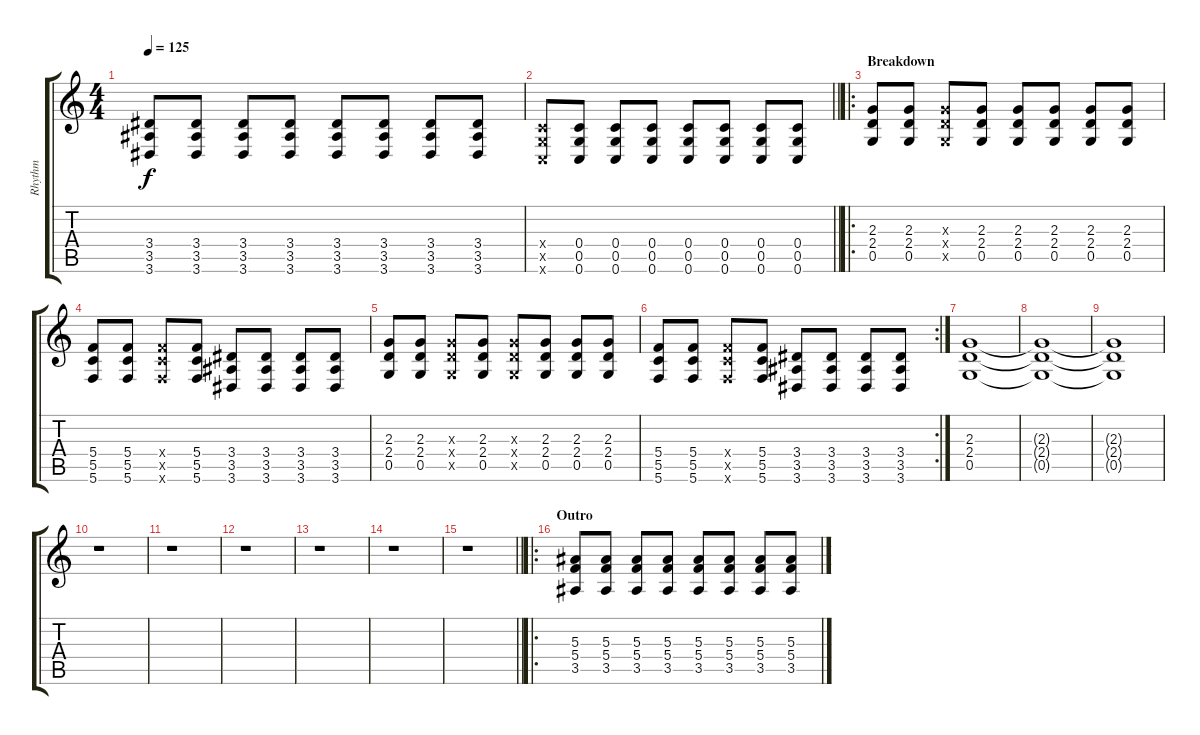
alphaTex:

\track ("Rhythm" "Rhythm") {instrument distortionguitar}
\staff {score tabs}
\tuning (D4 A3 F3 C3 G2 C2) {hide}
\ts (4 4)
\tempo 125
\clef g2
\ks c
(3.4 3.5 3.6).8{dy f} (3.4 3.5 3.6).8 (3.4 3.5 3.6).8 (3.4 3.5 3.6).8 (3.4 3.5 3.6).8 (3.4 3.5 3.6).8 (3.4 3.5 3.6).8 (3.4 3.5 3.6).8 |
\barLineRight lightlight
(0.4{x} 0.5{x} 0.6{x}).8 (0.4 0.5 0.6).8 (0.4 0.5 0.6).8 (0.4 0.5 0.6).8 (0.4 0.5 0.6).8 (0.4 0.5 0.6).8 (0.4 0.5 0.6).8 (0.4 0.5 0.6).8 |
\ro
\section ("" "Breakdown")
(2.3 2.4 0.5).8 (2.3 2.4 0.5).8 (2.3{x} 2.4{x} 0.5{x}).8 (2.3 2.4 0.5).8 (2.3 2.4 0.5).8 (2.3 2.4 0.5).8 (2.3 2.4 0.5).8 (2.3 2.4 0.5).8 |
(5.4 5.5 5.6).8 (5.4 5.5 5.6).8 (5.4{x} 5.5{x} 5.6{x}).8 (5.4 5.5 5.6).8 (3.4 3.5 3.6).8 (3.4 3.5 3.6).8 (3.4 3.5 3.6).8 (3.4 3.5 3.6).8 |
(2.3 2.4 0.5).8 (2.3 2.4 0.5).8 (2.3{x} 2.4{x} 0.5{x}).8 (2.3 2.4 0.5).8 (2.3{x} 2.4{x} 0.5{x}).8 (2.3 2.4 0.5).8 (2.3 2.4 0.5).8 (2.3 2.4 0.5).8 |
\rc 2
(5.4 5.5 5.6).8 (5.4 5.5 5.6).8 (5.4{x} 5.5{x} 5.6{x}).8 (5.4 5.5 5.6).8 (3.4 3.5 3.6).8 (3.4 3.5 3.6).8 (3.4 3.5 3.6).8 (3.4 3.5 3.6).8 |
(2.3 2.4 0.5).1 |
(2.3{t} 2.4{t} 0.5{t}).1{volume 4} |
(2.3{t} 2.4{t} 0.5{t}).1 |
r.1{volume 0} |
r.1 |
r.1 |
r.1 |
r.1 |
\barLineRight lightlight
r.1 |
\ro
\section ("" "Outro")
(5.3 5.4 3.5).8{volume 16} (5.3 5.4 3.5).8 (5.3 5.4 3.5).8 (5.3 5.4 3.5).8 (5.3 5.4 3.5).8 (5.3 5.4 3.5).8 (5.3 5.4 3.5).8 (5.3 5.4 3.5).8
